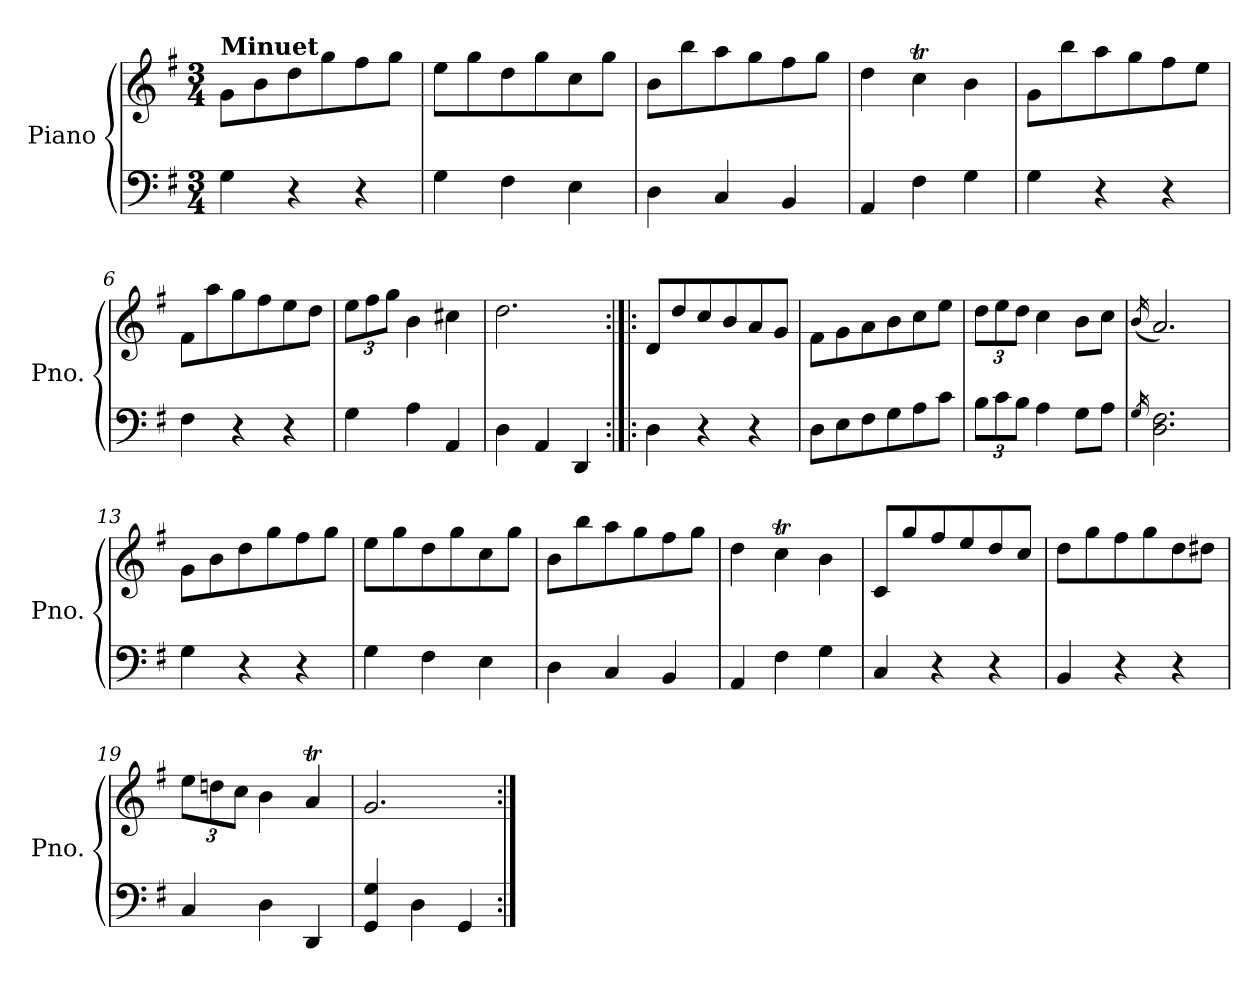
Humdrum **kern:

**kern	**kern
*part1	*part1
*staff2	*staff1
*I"Piano	*
*I'Pno.	*
*clefF4	*clefG2
*k[f#]	*k[f#]
*M3/4	*M3/4
=1	=1
!	!LO:TX:a:B:t=Minuet
4G\	8g\L
.	8b\
4r	8dd\
.	8gg\
4r	8ff#\
.	8gg\J
=2	=2
4G\	8ee\L
.	8gg\
4F#\	8dd\
.	8gg\
4E\	8cc\
.	8gg\J
=3	=3
4D\	8b\L
.	8bb\
4C/	8aa\
.	8gg\
4BB/	8ff#\
.	8gg\J
=4	=4
4AA/	4dd\
4F#\	4ccT\
4G\	4b\
!!LO:LB:g=z
=5	=5
4G\	8g\L
.	8bb\
4r	8aa\
.	8gg\
4r	8ff#\
.	8ee\J
=6	=6
4F#\	8f#\L
.	8aa\
4r	8gg\
.	8ff#\
4r	8ee\
.	8dd\J
=7	=7
*	*Xbrackettup
4G\	12ee\L
.	12ff#\
.	12gg\J
4A\	4b\
4AA/	4cc#X\
=8	=8
4D\	2.dd\
4AA/	.
4DD/	.
!!LO:LB:g=z
=9:|!|:	=9:|!|:
4D\	8d/L
.	8dd/
4r	8cc/
.	8b/
4r	8a/
.	8g/J
=10	=10
8D\L	8f#\L
8E\	8g\
8F#\	8a\
8G\	8b\
8A\	8cc\
8c\J	8ee\J
=11	=11
*Xbrackettup	*
12B\L	12dd\L
12c\	12ee\
12B\J	12dd\J
4A\	4cc\
8G\L	8b\L
8A\J	8cc\J
=12	=12
16qG/	(<16qb/
2.D\ 2.F#\	2.a/)
!!LO:LB:g=z
=13	=13
4G\	8g\L
.	8b\
4r	8dd\
.	8gg\
4r	8ff#\
.	8gg\J
=14	=14
4G\	8ee\L
.	8gg\
4F#\	8dd\
.	8gg\
4E\	8cc\
.	8gg\J
=15	=15
4D\	8b\L
.	8bb\
4C/	8aa\
.	8gg\
4BB/	8ff#\
.	8gg\J
=16	=16
4AA/	4dd\
4F#\	4ccT\
4G\	4b\
!!LO:LB:g=z
=17	=17
4C/	8c/L
.	8gg/
4r	8ff#/
.	8ee/
4r	8dd/
.	8cc/J
=18	=18
4BB/	8dd\L
.	8gg\
4r	8ff#\
.	8gg\
4r	8dd\
.	8dd#X\J
=19	=19
4C/	12ee\L
.	12ddn\
.	12cc\J
4D\	4b\
4DD/	4aT/
=20	=20
4GG/ 4G/	2.g/
4D\	.
4GG/	.
=:|!	=:|!
*-	*-
